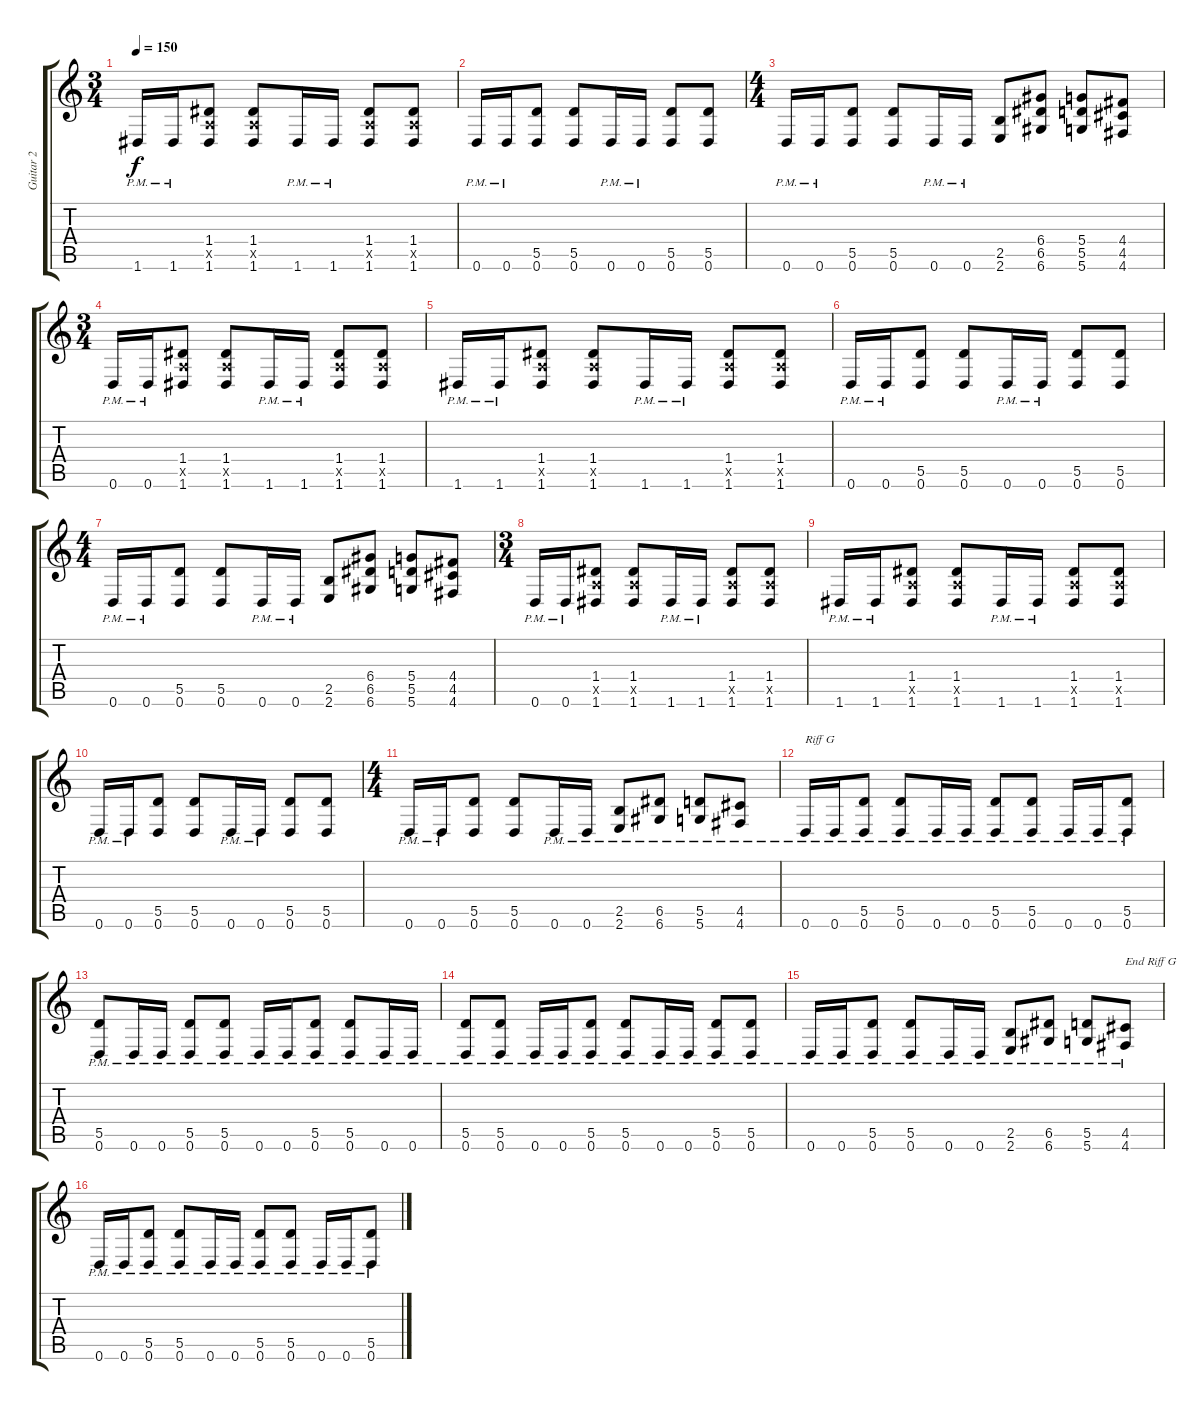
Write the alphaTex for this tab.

\track ("Guitar 2" "Guitar 2") {instrument distortionguitar}
\staff {score tabs}
\tuning (E4 B3 G3 D3 A2 D2) {hide}
\ts (3 4)
\tempo 150
\clef g2
\ks c
1.6{pm}.16{dy f} 1.6{pm}.16 (1.4 0.5{x} 1.6).8 (1.4 0.5{x} 1.6).8 1.6{pm}.16 1.6{pm}.16 (1.4 0.5{x} 1.6).8 (1.4 0.5{x} 1.6).8 |
0.6{pm}.16 0.6{pm}.16 (5.5 0.6).8 (5.5 0.6).8 0.6{pm}.16 0.6{pm}.16 (5.5 0.6).8 (5.5 0.6).8 |
\ts (4 4)
0.6{pm}.16 0.6{pm}.16 (5.5 0.6).8 (5.5 0.6).8 0.6{pm}.16 0.6{pm}.16 (2.5 2.6).8 (6.4 6.5 6.6).8 (5.4 5.5 5.6).8 (4.4 4.5 4.6).8 |
\ts (3 4)
0.6{pm}.16 0.6{pm}.16 (1.4 0.5{x} 1.6).8 (1.4 0.5{x} 1.6).8 1.6{pm}.16 1.6{pm}.16 (1.4 0.5{x} 1.6).8 (1.4 0.5{x} 1.6).8 |
1.6{pm}.16 1.6{pm}.16 (1.4 0.5{x} 1.6).8 (1.4 0.5{x} 1.6).8 1.6{pm}.16 1.6{pm}.16 (1.4 0.5{x} 1.6).8 (1.4 0.5{x} 1.6).8 |
0.6{pm}.16 0.6{pm}.16 (5.5 0.6).8 (5.5 0.6).8 0.6{pm}.16 0.6{pm}.16 (5.5 0.6).8 (5.5 0.6).8 |
\ts (4 4)
0.6{pm}.16 0.6{pm}.16 (5.5 0.6).8 (5.5 0.6).8 0.6{pm}.16 0.6{pm}.16 (2.5 2.6).8 (6.4 6.5 6.6).8 (5.4 5.5 5.6).8 (4.4 4.5 4.6).8 |
\ts (3 4)
0.6{pm}.16 0.6{pm}.16 (1.4 0.5{x} 1.6).8 (1.4 0.5{x} 1.6).8 1.6{pm}.16 1.6{pm}.16 (1.4 0.5{x} 1.6).8 (1.4 0.5{x} 1.6).8 |
1.6{pm}.16 1.6{pm}.16 (1.4 0.5{x} 1.6).8 (1.4 0.5{x} 1.6).8 1.6{pm}.16 1.6{pm}.16 (1.4 0.5{x} 1.6).8 (1.4 0.5{x} 1.6).8 |
0.6{pm}.16 0.6{pm}.16 (5.5 0.6).8 (5.5 0.6).8 0.6{pm}.16 0.6{pm}.16 (5.5 0.6).8 (5.5 0.6).8 |
\ts (4 4)
0.6{pm}.16 0.6{pm}.16 (5.5 0.6).8 (5.5 0.6).8 0.6{pm}.16 0.6{pm}.16 (2.5{pm} 2.6{pm}).8 (6.5{pm} 6.6{pm}).8 (5.5{pm} 5.6{pm}).8 (4.5{pm} 4.6{pm}).8 |
0.6{pm}.16{txt "Riff G"} 0.6{pm}.16 (5.5{pm} 0.6{pm}).8 (5.5{pm} 0.6{pm}).8 0.6{pm}.16 0.6{pm}.16 (5.5{pm} 0.6{pm}).8 (5.5{pm} 0.6{pm}).8 0.6{pm}.16 0.6{pm}.16 (5.5{pm} 0.6{pm}).8 |
(5.5{pm} 0.6{pm}).8 0.6{pm}.16 0.6{pm}.16 (5.5{pm} 0.6{pm}).8 (5.5{pm} 0.6{pm}).8 0.6{pm}.16 0.6{pm}.16 (5.5{pm} 0.6{pm}).8 (5.5{pm} 0.6{pm}).8 0.6{pm}.16 0.6{pm}.16 |
(5.5{pm} 0.6{pm}).8 (5.5{pm} 0.6{pm}).8 0.6{pm}.16 0.6{pm}.16 (5.5{pm} 0.6{pm}).8 (5.5{pm} 0.6{pm}).8 0.6{pm}.16 0.6{pm}.16 (5.5{pm} 0.6{pm}).8 (5.5{pm} 0.6{pm}).8 |
0.6{pm}.16 0.6{pm}.16 (5.5{pm} 0.6{pm}).8 (5.5{pm} 0.6{pm}).8 0.6{pm}.16 0.6{pm}.16 (2.5{pm} 2.6{pm}).8 (6.5{pm} 6.6{pm}).8 (5.5{pm} 5.6{pm}).8 (4.5{pm} 4.6{pm}).8{txt "End Riff G"} |
0.6{pm}.16 0.6{pm}.16 (5.5{pm} 0.6{pm}).8 (5.5{pm} 0.6{pm}).8 0.6{pm}.16 0.6{pm}.16 (5.5{pm} 0.6{pm}).8 (5.5{pm} 0.6{pm}).8 0.6{pm}.16 0.6{pm}.16 (5.5{pm} 0.6{pm}).8
